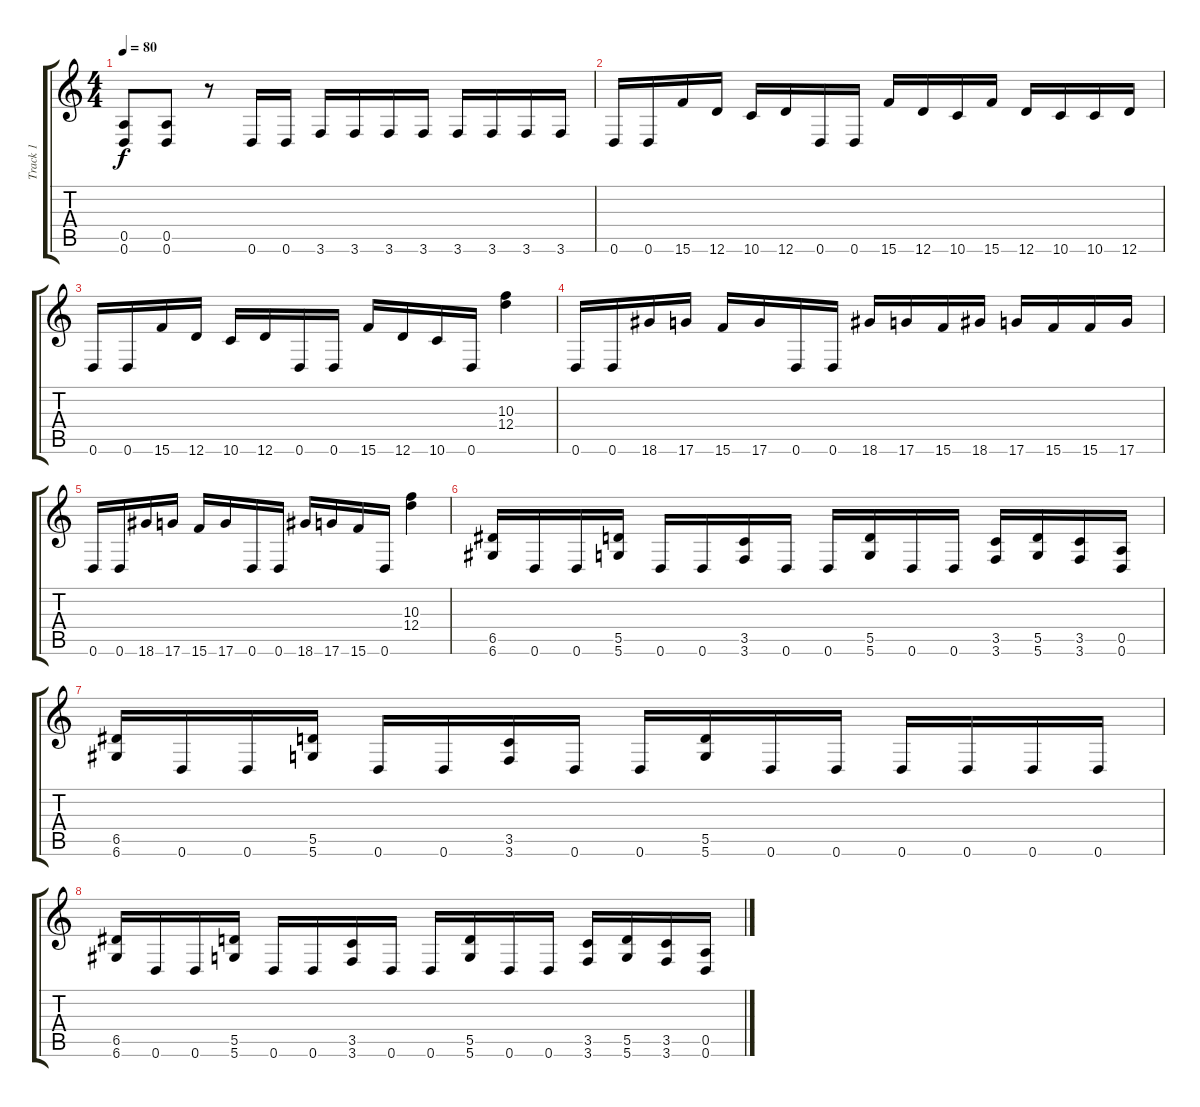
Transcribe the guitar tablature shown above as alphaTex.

\track ("Track 1" "Track 1") {instrument overdrivenguitar}
\staff {score tabs}
\tuning (E4 B3 G3 D3 A2 D2) {hide}
\ts (4 4)
\tempo 80
\clef g2
\ks c
(0.5 0.6).8{dy f} (0.5 0.6).8 r.8 0.6.16 0.6.16 3.6.16 3.6.16 3.6.16 3.6.16 3.6.16 3.6.16 3.6.16 3.6.16 |
0.6.16 0.6.16 15.6.16 12.6.16 10.6.16 12.6.16 0.6.16 0.6.16 15.6.16 12.6.16 10.6.16 15.6.16 12.6.16 10.6.16 10.6.16 12.6.16 |
0.6.16 0.6.16 15.6.16 12.6.16 10.6.16 12.6.16 0.6.16 0.6.16 15.6.16 12.6.16 10.6.16 0.6.16 (10.3 12.4).4 |
0.6.16 0.6.16 18.6.16 17.6.16 15.6.16 17.6.16 0.6.16 0.6.16 18.6.16 17.6.16 15.6.16 18.6.16 17.6.16 15.6.16 15.6.16 17.6.16 |
0.6.16 0.6.16 18.6.16 17.6.16 15.6.16 17.6.16 0.6.16 0.6.16 18.6.16 17.6.16 15.6.16 0.6.16 (10.3 12.4).4 |
(6.5 6.6).16 0.6.16 0.6.16 (5.5 5.6).16 0.6.16 0.6.16 (3.5 3.6).16 0.6.16 0.6.16 (5.5 5.6).16 0.6.16 0.6.16 (3.5 3.6).16 (5.5 5.6).16 (3.5 3.6).16 (0.5 0.6).16 |
(6.5 6.6).16 0.6.16 0.6.16 (5.5 5.6).16 0.6.16 0.6.16 (3.5 3.6).16 0.6.16 0.6.16 (5.5 5.6).16 0.6.16 0.6.16 0.6.16 0.6.16 0.6.16 0.6.16 |
(6.5 6.6).16 0.6.16 0.6.16 (5.5 5.6).16 0.6.16 0.6.16 (3.5 3.6).16 0.6.16 0.6.16 (5.5 5.6).16 0.6.16 0.6.16 (3.5 3.6).16 (5.5 5.6).16 (3.5 3.6).16 (0.5 0.6).16
